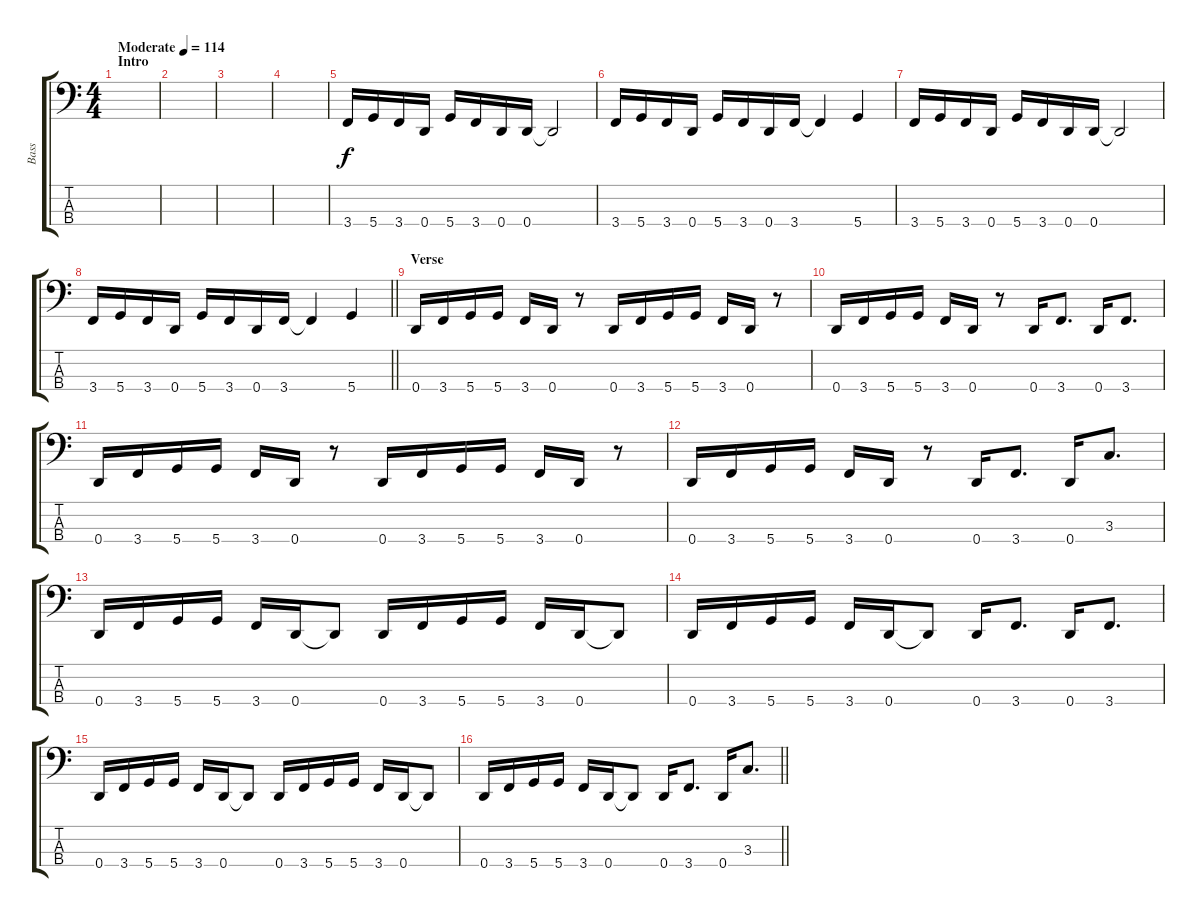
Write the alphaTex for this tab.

\track ("Bass" "Bass") {instrument electricbasspick}
\staff {score tabs}
\tuning (G2 D2 A1 D1) {hide}
\ts (4 4)
\section ("" "Intro")
\tempo (114 "Moderate")
\clef f4
\ks c
|
|
|
|
3.4.16 5.4.16 3.4.16 0.4.16 5.4.16 3.4.16 0.4.16 0.4.16 0.4{t}.2 |
3.4.16 5.4.16 3.4.16 0.4.16 5.4.16 3.4.16 0.4.16 3.4.16 3.4{t}.4 5.4.4 |
3.4.16 5.4.16 3.4.16 0.4.16 5.4.16 3.4.16 0.4.16 0.4.16 0.4{t}.2 |
\barLineRight lightlight
3.4.16 5.4.16 3.4.16 0.4.16 5.4.16 3.4.16 0.4.16 3.4.16 3.4{t}.4 5.4.4 |
\section ("" "Verse")
0.4.16 3.4.16 5.4.16 5.4.16 3.4.16 0.4.16 r.8 0.4.16 3.4.16 5.4.16 5.4.16 3.4.16 0.4.16 r.8 |
0.4.16 3.4.16 5.4.16 5.4.16 3.4.16 0.4.16 r.8 0.4.16 3.4.8{d} 0.4.16 3.4.8{d} |
0.4.16 3.4.16 5.4.16 5.4.16 3.4.16 0.4.16 r.8 0.4.16 3.4.16 5.4.16 5.4.16 3.4.16 0.4.16 r.8 |
0.4.16 3.4.16 5.4.16 5.4.16 3.4.16 0.4.16 r.8 0.4.16 3.4.8{d} 0.4.16 3.3.8{d} |
0.4.16 3.4.16 5.4.16 5.4.16 3.4.16 0.4.16 0.4{t}.8 0.4.16 3.4.16 5.4.16 5.4.16 3.4.16 0.4.16 0.4{t}.8 |
0.4.16 3.4.16 5.4.16 5.4.16 3.4.16 0.4.16 0.4{t}.8 0.4.16 3.4.8{d} 0.4.16 3.4.8{d} |
0.4.16 3.4.16 5.4.16 5.4.16 3.4.16 0.4.16 0.4{t}.8 0.4.16 3.4.16 5.4.16 5.4.16 3.4.16 0.4.16 0.4{t}.8 |
\barLineRight lightlight
0.4.16 3.4.16 5.4.16 5.4.16 3.4.16 0.4.16 0.4{t}.8 0.4.16 3.4.8{d} 0.4.16 3.3.8{d}
